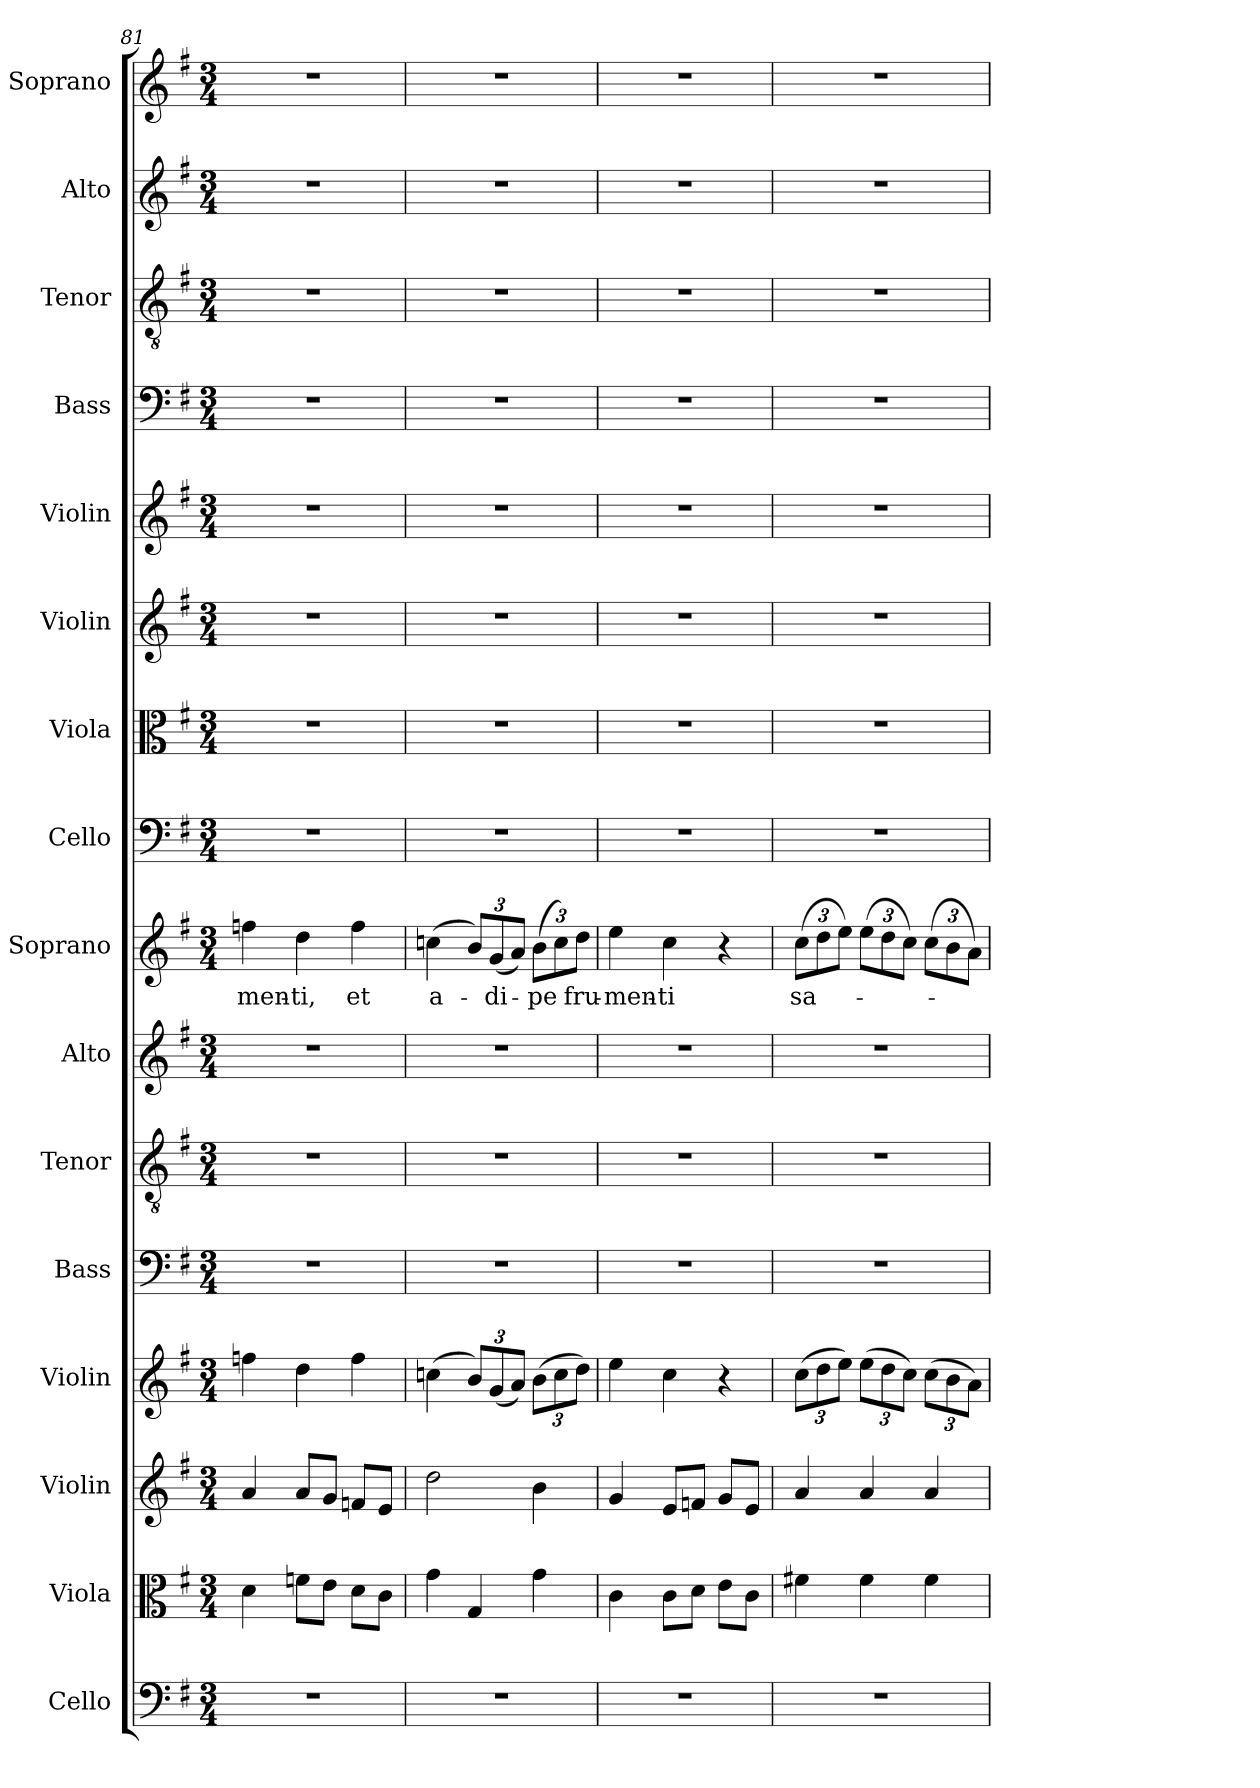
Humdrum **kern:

**kern	**kern	**kern	**kern	**kern	**kern	**kern	**kern	**text	**kern	**kern	**kern	**kern	**kern	**kern	**kern	**kern
*part16	*part15	*part14	*part13	*part12	*part11	*part10	*part9	*part9	*part8	*part7	*part6	*part5	*part4	*part3	*part2	*part1
*staff16	*staff15	*staff14	*staff13	*staff12	*staff11	*staff10	*staff9	*staff9	*staff8	*staff7	*staff6	*staff5	*staff4	*staff3	*staff2	*staff1
*I"Cello	*I"Viola	*I"Violin	*I"Violin	*I"Bass	*I"Tenor	*I"Alto	*I"Soprano	*	*I"Cello	*I"Viola	*I"Violin	*I"Violin	*I"Bass	*I"Tenor	*I"Alto	*I"Soprano
*	*I'Vla.	*I'Vln.	*I'Vln.	*I'B	*I'T	*I'A	*I'S	*	*	*I'Vla.	*I'Vln.	*I'Vln.	*I'B	*I'T	*I'A	*I'S
*clefF4	*clefC3	*clefG2	*clefG2	*clefF4	*clefGv2	*clefG2	*clefG2	*	*clefF4	*clefC3	*clefG2	*clefG2	*clefF4	*clefGv2	*clefG2	*clefG2
*k[f#]	*k[f#]	*k[f#]	*k[f#]	*k[f#]	*k[f#]	*k[f#]	*k[f#]	*	*k[f#]	*k[f#]	*k[f#]	*k[f#]	*k[f#]	*k[f#]	*k[f#]	*k[f#]
*e:	*e:	*e:	*e:	*e:	*e:	*e:	*e:	*	*e:	*e:	*e:	*e:	*e:	*e:	*e:	*e:
*M3/4	*M3/4	*M3/4	*M3/4	*M3/4	*M3/4	*M3/4	*M3/4	*	*M3/4	*M3/4	*M3/4	*M3/4	*M3/4	*M3/4	*M3/4	*M3/4
=81	=81	=81	=81	=81	=81	=81	=81	=81	=81	=81	=81	=81	=81	=81	=81	=81
!	!	!	!	!	!	!	!	!LO:LY:b	!	!	!	!	!	!	!	!
2.r	4d\	4a/	4ffn\	2.r	2.r	2.r	4ffn\	-men-	2.r	2.r	2.r	2.r	2.r	2.r	2.r	2.r
!	!	!	!	!	!	!	!	!LO:LY:b	!	!	!	!	!	!	!	!
.	8fn\L	8a/L	4dd\	.	.	.	4dd\	-ti,	.	.	.	.	.	.	.	.
.	8e\J	8g/J	.	.	.	.	.	.	.	.	.	.	.	.	.	.
!	!	!	!	!	!	!	!	!LO:LY:b	!	!	!	!	!	!	!	!
.	8d\L	8fn/L	4ff\	.	.	.	4ff\	et	.	.	.	.	.	.	.	.
.	8c\J	8e/J	.	.	.	.	.	.	.	.	.	.	.	.	.	.
=82	=82	=82	=82	=82	=82	=82	=82	=82	=82	=82	=82	=82	=82	=82	=82	=82
!	!	!	!	!	!	!	!	!LO:LY:b	!	!	!	!	!	!	!	!
2.r	4g\	2dd\	(>4ccn\	2.r	2.r	2.r	(>4ccn\	a-	2.r	2.r	2.r	2.r	2.r	2.r	2.r	2.r
.	4G/	.	12b/L)	.	.	.	12b/L)	.	.	.	.	.	.	.	.	.
!	!	!	!	!	!	!	!	!LO:LY:b	!	!	!	!	!	!	!	!
.	.	.	(<12g/	.	.	.	(<12g/	-di-	.	.	.	.	.	.	.	.
.	.	.	12a/J)	.	.	.	12a/J)	.	.	.	.	.	.	.	.	.
!	!	!	!	!	!	!	!	!LO:LY:b	!	!	!	!	!	!	!	!
.	4g\	4b\	(>12b\L	.	.	.	(>12b\L	-pe	.	.	.	.	.	.	.	.
.	.	.	12cc\	.	.	.	12cc\)	.	.	.	.	.	.	.	.	.
!	!	!	!	!	!	!	!	!LO:LY:b	!	!	!	!	!	!	!	!
.	.	.	12dd\J)	.	.	.	12dd\J	fru-	.	.	.	.	.	.	.	.
!!LO:LB:g=z
=83	=83	=83	=83	=83	=83	=83	=83	=83	=83	=83	=83	=83	=83	=83	=83	=83
!	!	!	!	!	!	!	!	!LO:LY:b	!	!	!	!	!	!	!	!
2.r	4c\	4g/	4ee\	2.r	2.r	2.r	4ee\	-men-	2.r	2.r	2.r	2.r	2.r	2.r	2.r	2.r
!	!	!	!	!	!	!	!	!LO:LY:b	!	!	!	!	!	!	!	!
.	8c\L	8e/L	4cc\	.	.	.	4cc\	-ti	.	.	.	.	.	.	.	.
.	8d\J	8fn/J	.	.	.	.	.	.	.	.	.	.	.	.	.	.
.	8e\L	8g/L	4r	.	.	.	4r	.	.	.	.	.	.	.	.	.
.	8c\J	8e/J	.	.	.	.	.	.	.	.	.	.	.	.	.	.
=84	=84	=84	=84	=84	=84	=84	=84	=84	=84	=84	=84	=84	=84	=84	=84	=84
!	!	!	!	!	!	!	!	!LO:LY:b	!	!	!	!	!	!	!	!
2.r	4f#X\	4a/	(>12cc\L	2.r	2.r	2.r	(>12cc\L	sa-	2.r	2.r	2.r	2.r	2.r	2.r	2.r	2.r
.	.	.	12dd\	.	.	.	12dd\	.	.	.	.	.	.	.	.	.
.	.	.	12ee\J)	.	.	.	12ee\J)	.	.	.	.	.	.	.	.	.
.	4f#\	4a/	(>12ee\L	.	.	.	(>12ee\L	.	.	.	.	.	.	.	.	.
.	.	.	12dd\	.	.	.	12dd\	.	.	.	.	.	.	.	.	.
.	.	.	12cc\J)	.	.	.	12cc\J)	.	.	.	.	.	.	.	.	.
.	4f#\	4a/	(>12cc\L	.	.	.	(>12cc\L	.	.	.	.	.	.	.	.	.
.	.	.	12b\	.	.	.	12b\	.	.	.	.	.	.	.	.	.
.	.	.	12a\J)	.	.	.	12a\J)	.	.	.	.	.	.	.	.	.
=	=	=	=	=	=	=	=	=	=	=	=	=	=	=	=	=
*-	*-	*-	*-	*-	*-	*-	*-	*-	*-	*-	*-	*-	*-	*-	*-	*-
